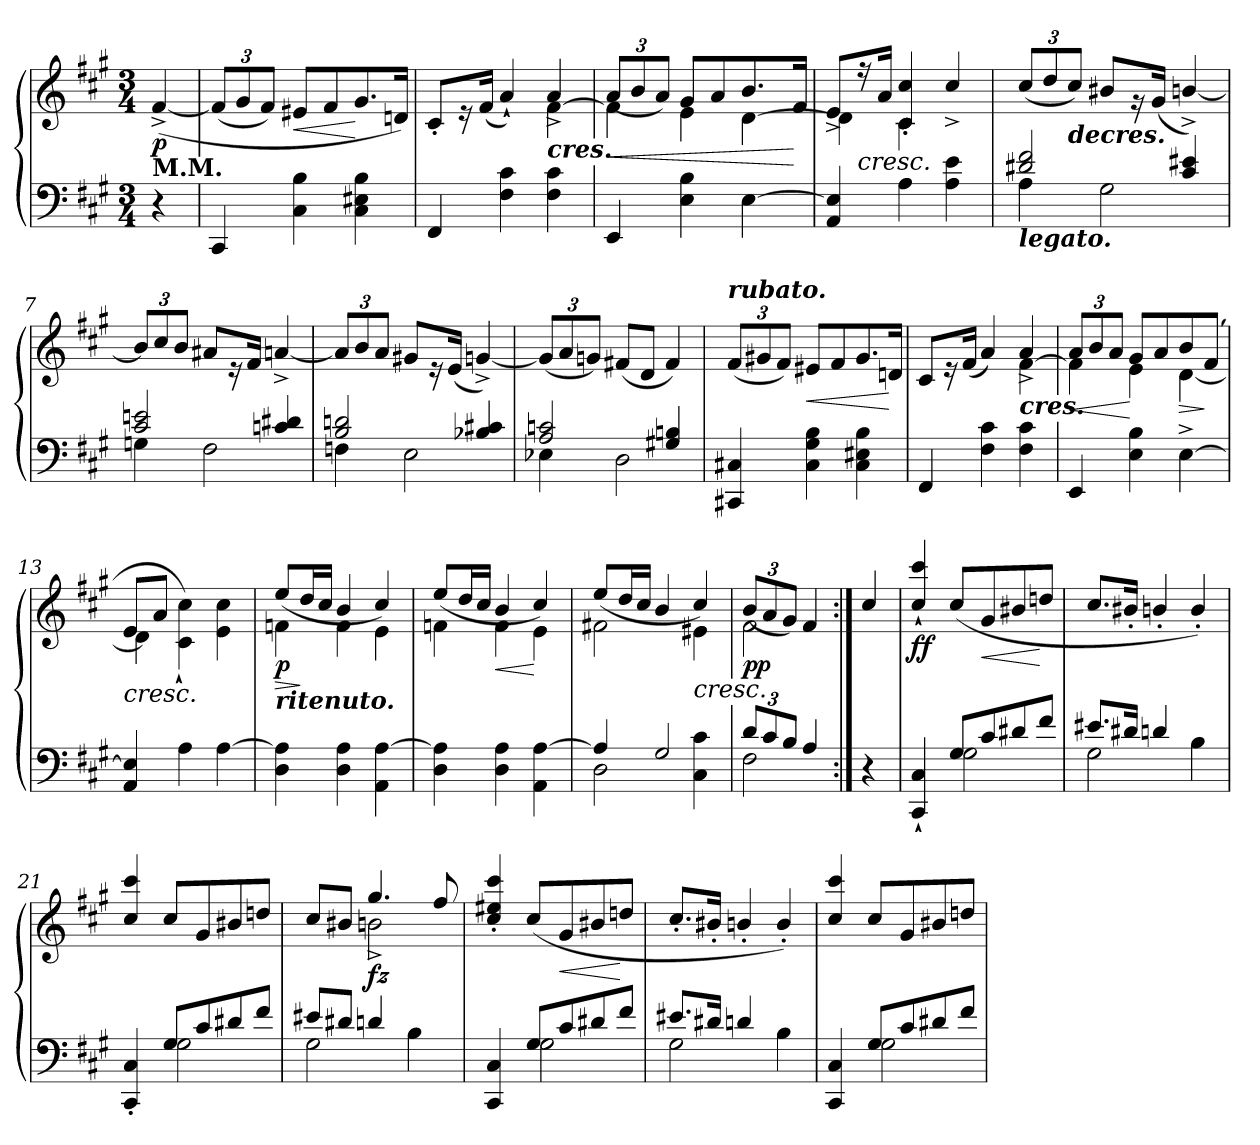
**kern	**kern	**dynam
*part1	*part1	*part1
*staff2	*staff1	*staff1/2
*clefF4	*clefG2	*
*k[f#c#g#]	*k[f#c#g#]	*
*f#:	*f#:	*
*M3/4	*M3/4	*
*MM132	*MM132	*
=1	=1	=1
*	*^	*
!	!LO:TX:b:B:t=M.M.	!	!
!	!	!	!LO:DY:b
4r	4ryy	(>[4f#^/	p
=2	=2	=2	=2
*	*	*Xbrackettup	*
4CC#/	2.ryy	(<12f#/L]	.
.	.	12g#/	.
.	.	12f#/J)	.
!	!	!	!LO:HP:b
4C#\ 4B\	.	8e#X/L	<
.	.	8f#/	.
4C#\ 4E#X\ 4B\	.	8.g#/	[
.	.	16dn/Jk)	.
=3	=3	=3	=3
*	*	*^	*
4FF#/	2.ryy	8c#'/L	2ryy	.
.	.	16r	.	.
.	.	(>16f#/Jk	.	.
4F#\ 4c#\	.	4a`/)	.	.
!	!	!LO:TX:b:Bi:t=cres.	!	!
4F#\ 4c#\	.	4a^/	[4f#\	.
=4	=4	=4	=4	=4
!	!	!	!	!LO:HP:b
4EE/	2ryy	(>12a/L	4f#\]	<
.	.	12b/	.	.
.	.	12a/J)	.	.
4E\ 4B\	.	8g#/L	4e\	.
.	.	8a/	.	.
[4E\	8ryy	8.b/	[4d\	.
.	16ryy	.	.	.
.	16ryy	16f#/Jk	.	[
=5	=5	=5	=5	=5
4AA/ 4E/]	8ryy	8e^/L	4d\]	.
!	!	!	!	!LO:HP:b
.	8ryy	16r	.	<
.	.	16a/Jk	.	.
4A\	4ryy	4c#/' 4cc#/'	4c#\	.
4A\ 4e\	4ryy	4cc#^/	4ryy	.
=6	=6	=6	=6	=6
*^	*	*	*	*
!LO:TX:b:Bi:t=legato.	!	!	!	!	!
*	*	*	*v	*v	*
2d#X/ 2f#/	4A\	2.ryy	(>12cc#/L	.
.	.	.	12dd/	.
!	!	!	!LO:TX:b:Bi:t=decres.	!
.	.	.	12cc#/J)	.
.	2G#\	.	8b#X/L	.
.	.	.	16r	.
.	.	.	(>16g#/Jk	.
4c#/ 4e#X/	.	.	[4bn^/)	.
!!LO:LB:g=z	!!
=7	=7	=7	=7	=7
2c#/ 2en/	4Gn\	2.ryy	12b/L]	.
.	.	.	12cc#/	.
.	.	.	12b/J	.
.	2F#\	.	8a#X/L	.
.	.	.	16r	.
.	.	.	16f#/Jk	.
4cn/ 4d#X/	.	.	[4an^/	.
=8	=8	=8	=8	=8
2B/ 2dn/	4Fn\	2.ryy	12a/L]	.
.	.	.	12b/	.
.	.	.	12a/J	.
.	2E\	.	8g#X/L	.
.	.	.	16r	.
.	.	.	(>16e/Jk	.
4B-X/ 4c#X/	.	.	[4gn^/)	.
=9	=9	=9	=9	=9
2A/ 2cn/	4E-X\	2.ryy	(<12g/L]	.
.	.	.	12a/	.
.	.	.	12gn/J)	.
.	2D\	.	(>8f#X/L	.
.	.	.	8d/J	.
4G#X/ 4Bn/	.	.	4f#/)	.
*v	*v	*	*	*
=10	=10	=10	=10
!	!LO:TX:a:Bi:t=rubato.	!	!
4CC#X/ 4C#X/	2.ryy	(<12f#/L	.
.	.	12g#X/	.
.	.	12f#/J)	.
!	!	!	!LO:HP:b
4C#\ 4G#\ 4B\	.	8e#X/L	<
.	.	8f#/	.
4C#\ 4E#X\ 4B\	.	8.g#/	.
.	.	16dn/Jk	[
=11	=11	=11	=11
*	*	*^	*
4FF#/	2.ryy	8c#/L	2ryy	.
.	.	16r	.	.
.	.	(<16f#/Jk	.	.
4F#\ 4c#\	.	4a/)	.	.
!	!	!LO:TX:b:Bi:t=cres.	!	!
4F#\ 4c#\	.	4a^/	[4f#\	.
!!LO:LB:g=z
=12	=12	=12	=12	=12
!	!	!	!	!LO:HP:b
*	*	*	*^	*
4EE/	4ryy	2ryy	12a/L	4f#\]	<
.	.	.	12b/	.	.
.	.	.	12a/J	.	.
4E\ 4B\	4ryy	.	8g#/L	4e\	[
.	.	.	8a/	.	.
!	!	!	!	!	!LO:HP:b
[4E^\	4ryy	8ryy	8b/	[4d\	>
.	.	8ryy	(>8f#/J	.	]
*	*	*	*v	*v	*
=13	=13	=13	=13	=13
!	!	!	!	!LO:HP:b
4AA/ 4E/]	2.ryy	8e/L	4d\]	<
.	.	8a/J	.	.
4A\	.	4c#\` 4cc#\`)	4ryy	.
[4A\	.	4e\ 4cc#\	4ryy	.
=14	=14	=14	=14	=14
!	!LO:TX:b:Bi:t=ritenuto.	!	!	!
!	!	!	!	!LO:HP:b
!	!	!	!	!LO:DY:n=1:b
4D\ 4A\]	8ryy	(>8ee/L	4fn\	> p
.	8ryy	16dd/L	.	]
.	.	16cc#/JJ	.	.
4D\ 4A\	4ryy	4b/	4f\	.
4AA\ [4A\	4ryy	4cc#/)	4e\	.
*	*v	*v	*v	*
.	.	[
=15	=15	=15
*	*^	*
*	*	*^	*
4D\ 4A\]	2.ryy	(>8ee/L	4fn\	.
.	.	16dd/L	.	.
.	.	16cc#/JJ	.	.
!	!	!	!	!LO:HP:b
4D\ 4A\	.	4b/	4f\	<
4AA\ [4A\	.	4cc#/)	4e\	[
=16	=16	=16	=16	=16
*^	*	*	*	*
4A/]	2D\	2.ryy	(>8ee/L	2f#X\	.
.	.	.	16dd/L	.	.
.	.	.	16cc#/JJ	.	.
2G#/	.	.	4b/	.	.
!	!	!	!	!	!LO:HP:b
.	4C#\ 4c#\	.	4cc#/)	4e#X\	<
=17	=17	=17	=17	=17	=17
*Xbrackettup	*	*	*	*	*
!	!	!	!	!	!LO:DY:b
12d/L	2F#\	2ryy	(>12b/L	2f#\	pp
12c#/	.	.	12a/	.	.
12B/J	.	.	12g#/J)	.	.
4A/	.	.	4f#/	.	.
*v	*v	*	*	*	*
*	*	*v	*v	*
=18:|!	=18:|!	=18:|!	=18:|!
4r	4ryy	4cc#/	.
!!LO:LB:g=z	!!
=19	=19	=19	=19
*^	*	*	*
!	!	!	!	!LO:DY:b
4CC#/` 4C#/`	4ryy	2.ryy	4cc#/` 4ccc#/`	ff
8G#/L	2G#\	.	(>8cc#/L	.
!	!	!	!	!LO:HP:b
8c#/	.	.	8g#/	<
8d#X/	.	.	8b#X/	.
8f#/J	.	.	8ddn/J	[
=20	=20	=20	=20	=20
8.e#X/L	2G#\	2.ryy	8.cc#/L	.
16d#X/Jk	.	.	16b#X'/Jk	.
4dn/	.	.	4bn'/	.
4ryy	4B\	.	4b'/)	.
=21	=21	=21	=21	=21
!	!	!	!	!LO:DY:b
4CC#/' 4C#/'	4ryy	2.ryy	4cc#/ 4ccc#/	other-dynamics
8G#/L	2G#\	.	8cc#/L	.
8c#/	.	.	8g#/	.
8d#X/	.	.	8b#X/	.
8f#/J	.	.	8ddn/J	[
=22	=22	=22	=22	=22
*	*	*	*^	*
8e#X/L	2G#\	2.ryy	4ryy	8cc#/L	.
8d#X/J	.	.	.	8b#X/J	.
!	!	!	!	!	!LO:DY:b
4dn/	.	.	4.gg#^/	2bn\	fz
4ryy	4B\	.	.	.	.
.	.	.	8ff#/	.	.
*	*	*	*v	*v	*
=23	=23	=23	=23	=23
!	!	!	!	!LO:DY:b
4CC#/ 4C#/	4ryy	2.ryy	4cc#/' 4ee#X/' 4ccc#/'	other-dynamics
8G#/L	2G#\	.	(>8cc#/L	.
!	!	!	!	!LO:HP:b
8c#/	.	.	8g#/	<
8d#X/	.	.	8b#X/	.
8f#/J	.	.	8ddn/J	[
!!LO:PB:g=z	!!
=24	=24	=24	=24	=24
8.e#X/L	2G#\	2.ryy	8.cc#'/L	.
16d#X/Jk	.	.	16b#X'/Jk	.
4dn/	.	.	4bn'/	.
4ryy	4B\	.	4b'/)	.
=25	=25	=25	=25	=25
!	!	!	!	!LO:DY:b
4CC#/ 4C#/	4ryy	2.ryy	4cc#/ 4ccc#/	other-dynamics
8G#/L	2G#\	.	8cc#/L	.
8c#/	.	.	8g#/	.
8d#X/	.	.	8b#X/	.
8f#/J	.	.	8ddn/J	[
*v	*v	*	*	*
*	*v	*v	*
=	=	=
*-	*-	*-
